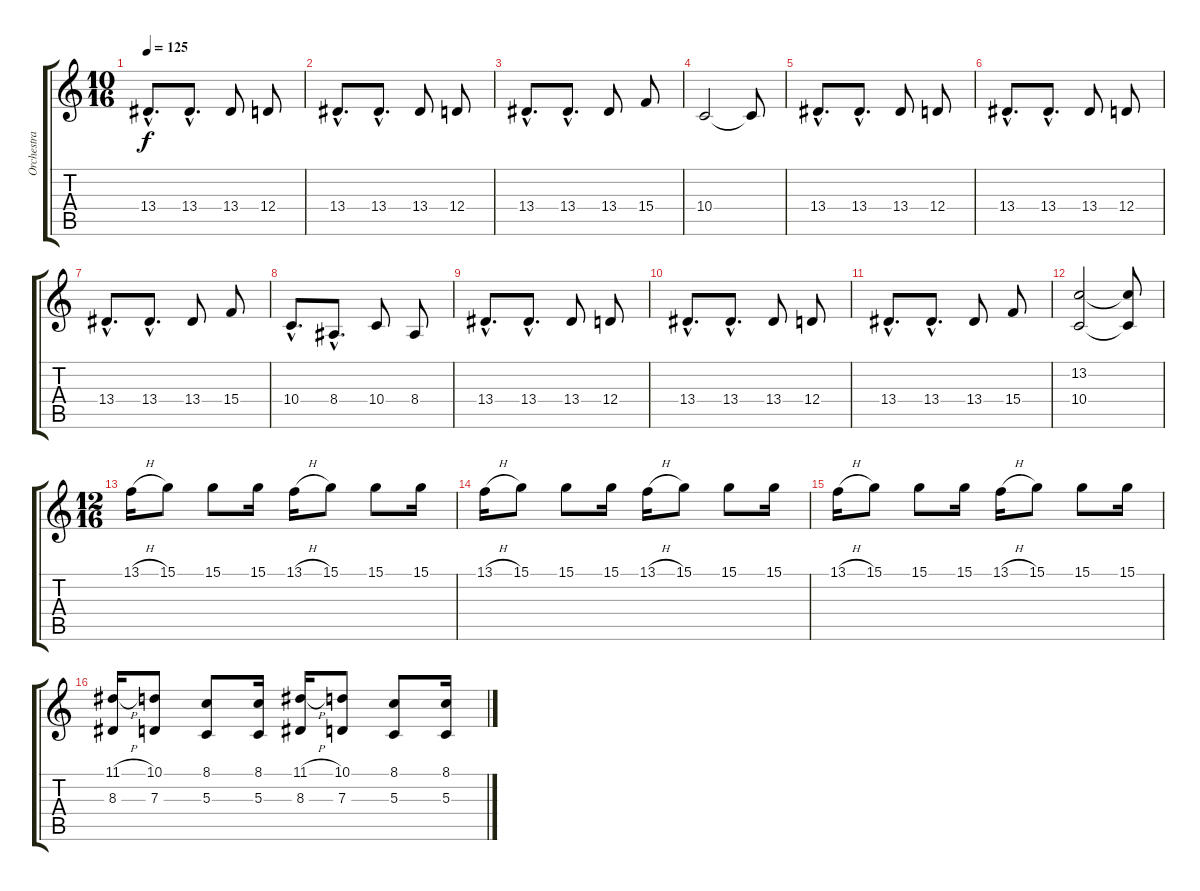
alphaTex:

\track ("Orchestra" "Orchestra") {instrument stringensemble1}
\staff {score tabs}
\tuning (E4 B3 G3 D3 A2 E2) {hide}
\ts (10 16)
\tempo 125
\clef g2
\ks c
13.4{hac}.8{d dy f} 13.4{hac}.8{d} 13.4.8 12.4.8 |
13.4{hac}.8{d} 13.4{hac}.8{d} 13.4.8 12.4.8 |
13.4{hac}.8{d} 13.4{hac}.8{d} 13.4.8 15.4.8 |
10.4.2 10.4{t}.8 |
13.4{hac}.8{d} 13.4{hac}.8{d} 13.4.8 12.4.8 |
13.4{hac}.8{d} 13.4{hac}.8{d} 13.4.8 12.4.8 |
13.4{hac}.8{d} 13.4{hac}.8{d} 13.4.8 15.4.8 |
10.4{hac}.8{d} 8.4{hac}.8{d} 10.4.8 8.4.8 |
13.4{hac}.8{d} 13.4{hac}.8{d} 13.4.8 12.4.8 |
13.4{hac}.8{d} 13.4{hac}.8{d} 13.4.8 12.4.8 |
13.4{hac}.8{d} 13.4{hac}.8{d} 13.4.8 15.4.8 |
(13.2 10.4).2 (13.2{t} 10.4{t}).8 |
\ts (12 16)
13.1{h}.16 15.1.8 15.1.8 15.1.16 13.1{h}.16 15.1.8 15.1.8 15.1.16 |
13.1{h}.16 15.1.8 15.1.8 15.1.16 13.1{h}.16 15.1.8 15.1.8 15.1.16 |
13.1{h}.16 15.1.8 15.1.8 15.1.16 13.1{h}.16 15.1.8 15.1.8 15.1.16 |
(11.1{h} 8.3).16 (10.1 7.3).8 (8.1 5.3).8 (8.1 5.3).16 (11.1{h} 8.3).16 (10.1 7.3).8 (8.1 5.3).8 (8.1 5.3).16
